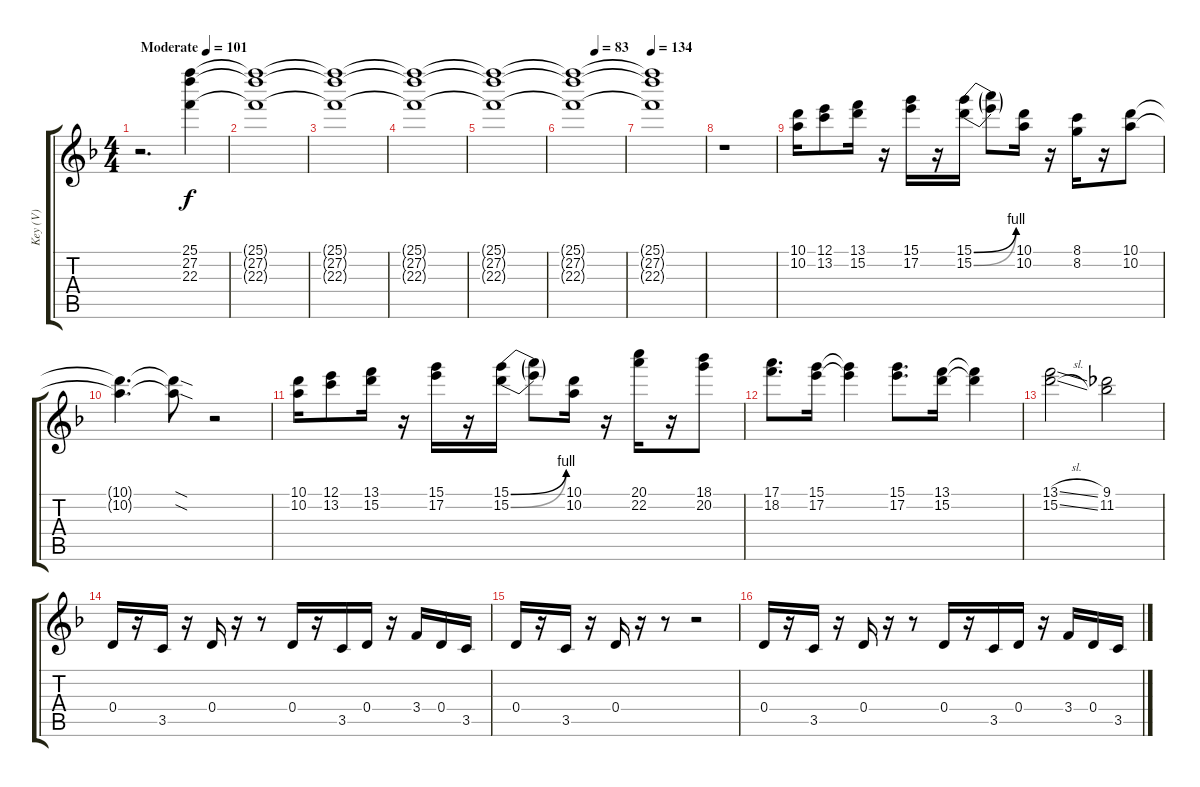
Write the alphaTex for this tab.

\track ("Key (V)" "Key (V)") {instrument stringensemble1}
\staff {score tabs}
\tuning (E5 B4 G4 D4 A3 E3) {hide}
\ts (4 4)
\tempo (101 "Moderate")
\clef g2
\ks f
r.2{d dy f volume 3 instrument stringensemble1} (25.1 27.2 22.3).4 |
(25.1{t} 27.2{t} 22.3{t}).1 |
(25.1{t} 27.2{t} 22.3{t}).1 |
(25.1{t} 27.2{t} 22.3{t}).1 |
(25.1{t} 27.2{t} 22.3{t}).1 |
\tempo (83 0.4375)
(25.1{t} 27.2{t} 22.3{t}).1 |
\tempo 134
(25.1{t} 27.2{t} 22.3{t}).1 |
r.1 |
(10.1 10.2).16{volume 12 instrument distortionguitar} (12.1 13.2).8 (13.1 15.2).16 r.16 (15.1 17.2).16 r.16 (15.1{be (bend 0 0 60 4)} 15.2{be (bend 0 0 60 4)}).16 (15.1{t} 15.2{t}).8 (10.1 10.2).16 r.16 (8.1 8.2).16 r.16 (10.1 10.2).8 |
(10.1{t} 10.2{t}).4{d} (10.1{sod t} 10.2{sod t}).8 r.2 |
(10.1 10.2).16 (12.1 13.2).8 (13.1 15.2).16 r.16 (15.1 17.2).16 r.16 (15.1{be (bend 0 0 60 4)} 15.2{be (bend 0 0 60 4)}).16 (15.1{t} 15.2{t}).8 (10.1 10.2).16 r.16 (20.1 22.2).16 r.16 (18.1 20.2).8 |
(17.1 18.2).8{d} (15.1 17.2).16 (15.1{t} 17.2{t}).4 (15.1 17.2).8{d} (13.1 15.2).16 (13.1{t} 15.2{t}).4 |
(13.1{sl} 15.2{sl}).2 (9.1 11.2).2 |
0.4.16{volume 10 balance 11 instrument drawbarorgan} r.16 3.5.16 r.16 0.4.16 r.16 r.8 0.4.16 r.16 3.5.16 0.4.16 r.16 3.4.16 0.4.16 3.5.16 |
0.4.16 r.16 3.5.16 r.16 0.4.16 r.16 r.8 r.2 |
0.4.16 r.16 3.5.16 r.16 0.4.16 r.16 r.8 0.4.16 r.16 3.5.16 0.4.16 r.16 3.4.16 0.4.16 3.5.16
